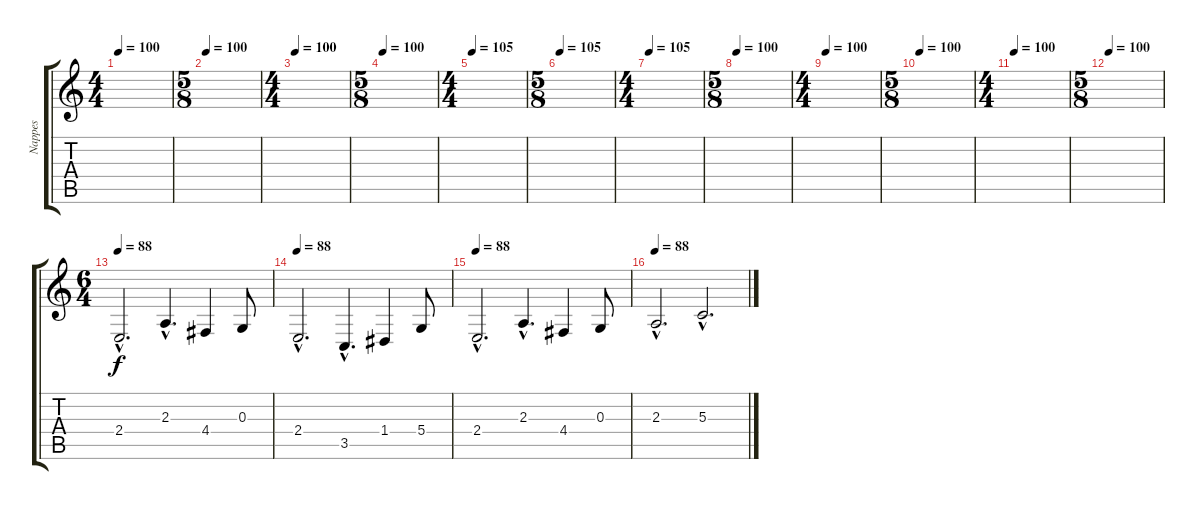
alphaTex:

\track ("Nappes" "Nappes") {instrument stringensemble1}
\staff {score tabs}
\tuning (E4 B3 G3 D3 A2 E2) {hide}
\ts (4 4)
\tempo 100
\clef g2
\ks c
|
\ts (5 8)
\tempo 100
|
\ts (4 4)
\tempo 100
|
\ts (5 8)
\tempo 100
|
\ts (4 4)
\tempo 105
|
\ts (5 8)
\tempo 105
|
\ts (4 4)
\tempo 105
|
\ts (5 8)
\tempo 100
|
\ts (4 4)
\tempo 100
|
\ts (5 8)
\tempo 100
|
\ts (4 4)
\tempo 100
|
\ts (5 8)
\tempo 100
|
\ts (6 4)
\tempo 100
\tempo 88
2.4{hac}.2{d} 2.3{hac}.4{d} 4.4.4 0.3.8 |
\tempo 100
\tempo 88
2.4{hac}.2{d} 3.5{hac}.4{d} 1.4.4 5.4.8 |
\tempo 100
\tempo 88
2.4{hac}.2{d} 2.3{hac}.4{d} 4.4.4 0.3.8 |
\tempo 100
\tempo 88
2.3{hac}.2{d} 5.3{hac}.2{d}
